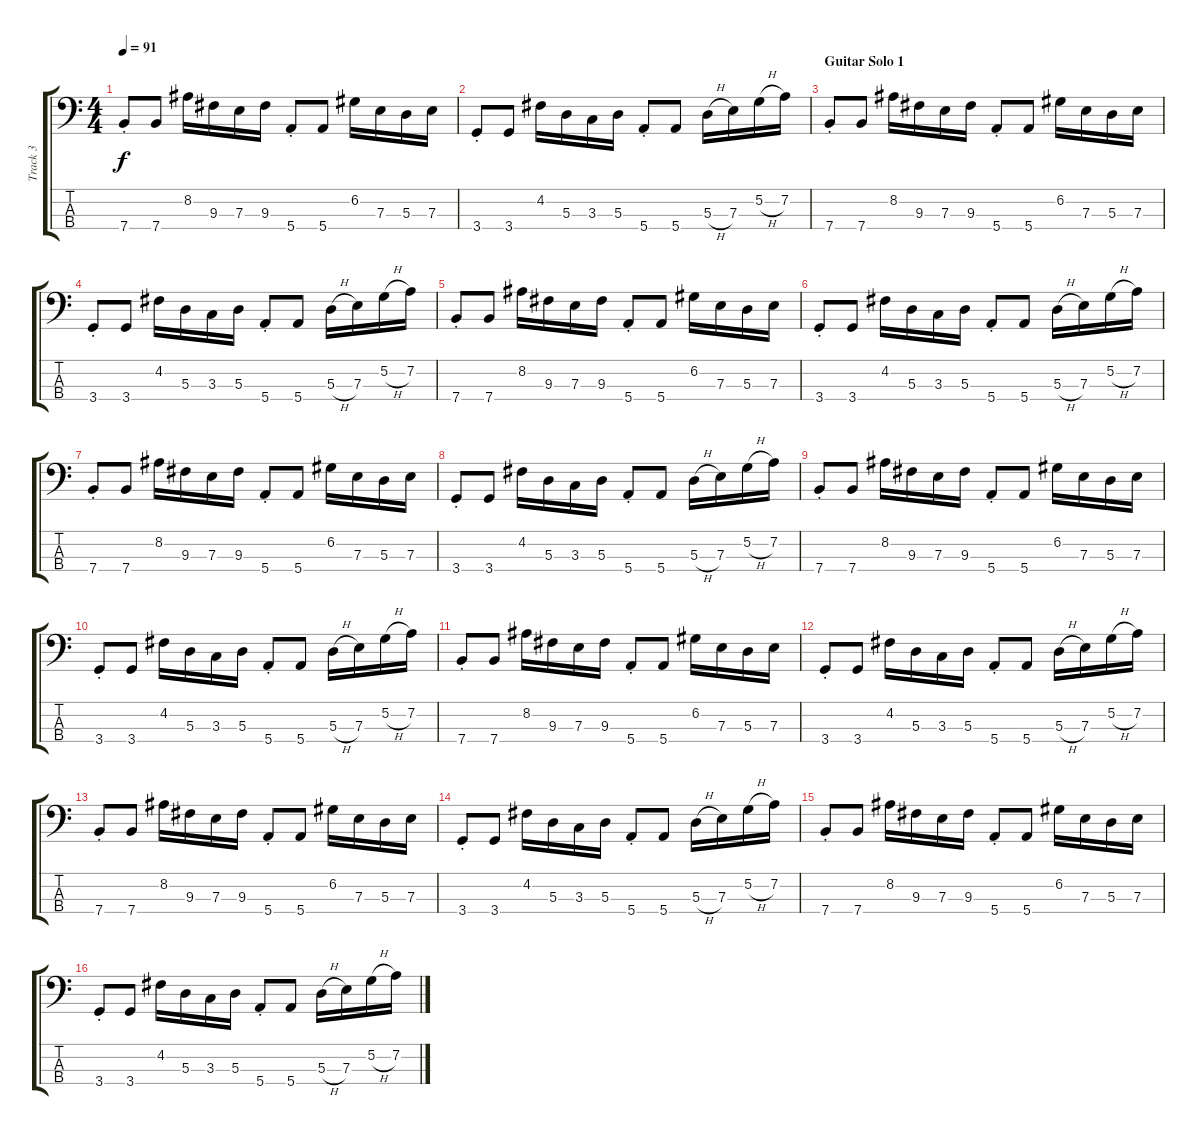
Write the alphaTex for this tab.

\track ("Track 3" "Track 3") {instrument electricbassfinger}
\staff {score tabs}
\tuning (G2 D2 A1 E1) {hide}
\ts (4 4)
\tempo 91
\clef f4
\ks c
7.4{st}.8{dy f} 7.4.8 8.2.16 9.3.16 7.3.16 9.3.16 5.4{st}.8 5.4.8 6.2.16 7.3.16 5.3.16 7.3.16 |
3.4{st}.8 3.4.8 4.2.16 5.3.16 3.3.16 5.3.16 5.4{st}.8 5.4.8 5.3{h}.16 7.3.16 5.2{h}.16 7.2.16 |
\section ("" "Guitar Solo 1")
7.4{st}.8 7.4.8 8.2.16 9.3.16 7.3.16 9.3.16 5.4{st}.8 5.4.8 6.2.16 7.3.16 5.3.16 7.3.16 |
3.4{st}.8 3.4.8 4.2.16 5.3.16 3.3.16 5.3.16 5.4{st}.8 5.4.8 5.3{h}.16 7.3.16 5.2{h}.16 7.2.16 |
7.4{st}.8 7.4.8 8.2.16 9.3.16 7.3.16 9.3.16 5.4{st}.8 5.4.8 6.2.16 7.3.16 5.3.16 7.3.16 |
3.4{st}.8 3.4.8 4.2.16 5.3.16 3.3.16 5.3.16 5.4{st}.8 5.4.8 5.3{h}.16 7.3.16 5.2{h}.16 7.2.16 |
7.4{st}.8 7.4.8 8.2.16 9.3.16 7.3.16 9.3.16 5.4{st}.8 5.4.8 6.2.16 7.3.16 5.3.16 7.3.16 |
3.4{st}.8 3.4.8 4.2.16 5.3.16 3.3.16 5.3.16 5.4{st}.8 5.4.8 5.3{h}.16 7.3.16 5.2{h}.16 7.2.16 |
7.4{st}.8 7.4.8 8.2.16 9.3.16 7.3.16 9.3.16 5.4{st}.8 5.4.8 6.2.16 7.3.16 5.3.16 7.3.16 |
3.4{st}.8 3.4.8 4.2.16 5.3.16 3.3.16 5.3.16 5.4{st}.8 5.4.8 5.3{h}.16 7.3.16 5.2{h}.16 7.2.16 |
7.4{st}.8 7.4.8 8.2.16 9.3.16 7.3.16 9.3.16 5.4{st}.8 5.4.8 6.2.16 7.3.16 5.3.16 7.3.16 |
3.4{st}.8 3.4.8 4.2.16 5.3.16 3.3.16 5.3.16 5.4{st}.8 5.4.8 5.3{h}.16 7.3.16 5.2{h}.16 7.2.16 |
7.4{st}.8 7.4.8 8.2.16 9.3.16 7.3.16 9.3.16 5.4{st}.8 5.4.8 6.2.16 7.3.16 5.3.16 7.3.16 |
3.4{st}.8 3.4.8 4.2.16 5.3.16 3.3.16 5.3.16 5.4{st}.8 5.4.8 5.3{h}.16 7.3.16 5.2{h}.16 7.2.16 |
7.4{st}.8 7.4.8 8.2.16 9.3.16 7.3.16 9.3.16 5.4{st}.8 5.4.8 6.2.16 7.3.16 5.3.16 7.3.16 |
3.4{st}.8 3.4.8 4.2.16 5.3.16 3.3.16 5.3.16 5.4{st}.8 5.4.8 5.3{h}.16 7.3.16 5.2{h}.16 7.2.16
